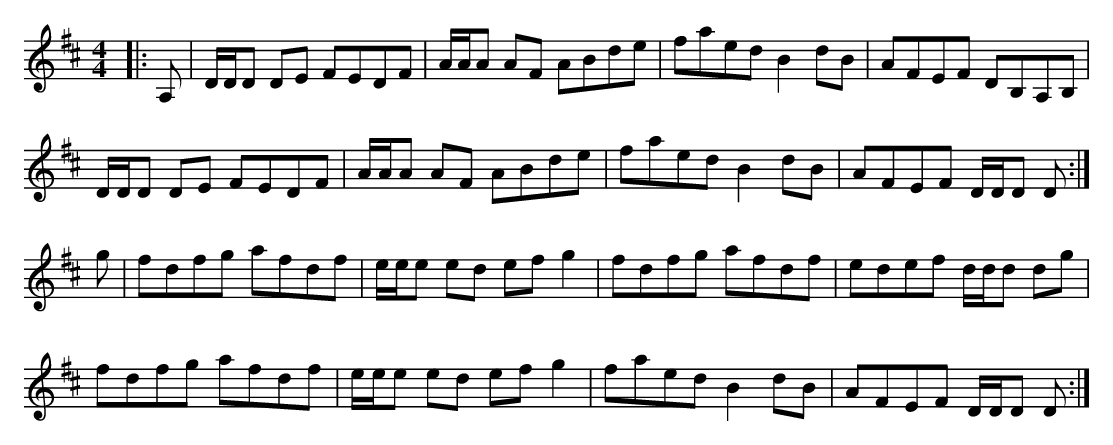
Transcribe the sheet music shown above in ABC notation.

X:1
M:4/4
K:D
|:A,|D/D/D DE FEDF|A/A/A AF ABde|faed B2 dB|AFEF DB,A,B,|
D/D/D DE FEDF|A/A/A AF ABde|faed B2 dB|AFEF D/D/D D:|
g|fdfg afdf|e/e/e ed efg2|fdfg afdf|edef d/d/d dg|
fdfg afdf|e/e/e ed efg2|faed B2 dB|AFEF D/D/D D:|
